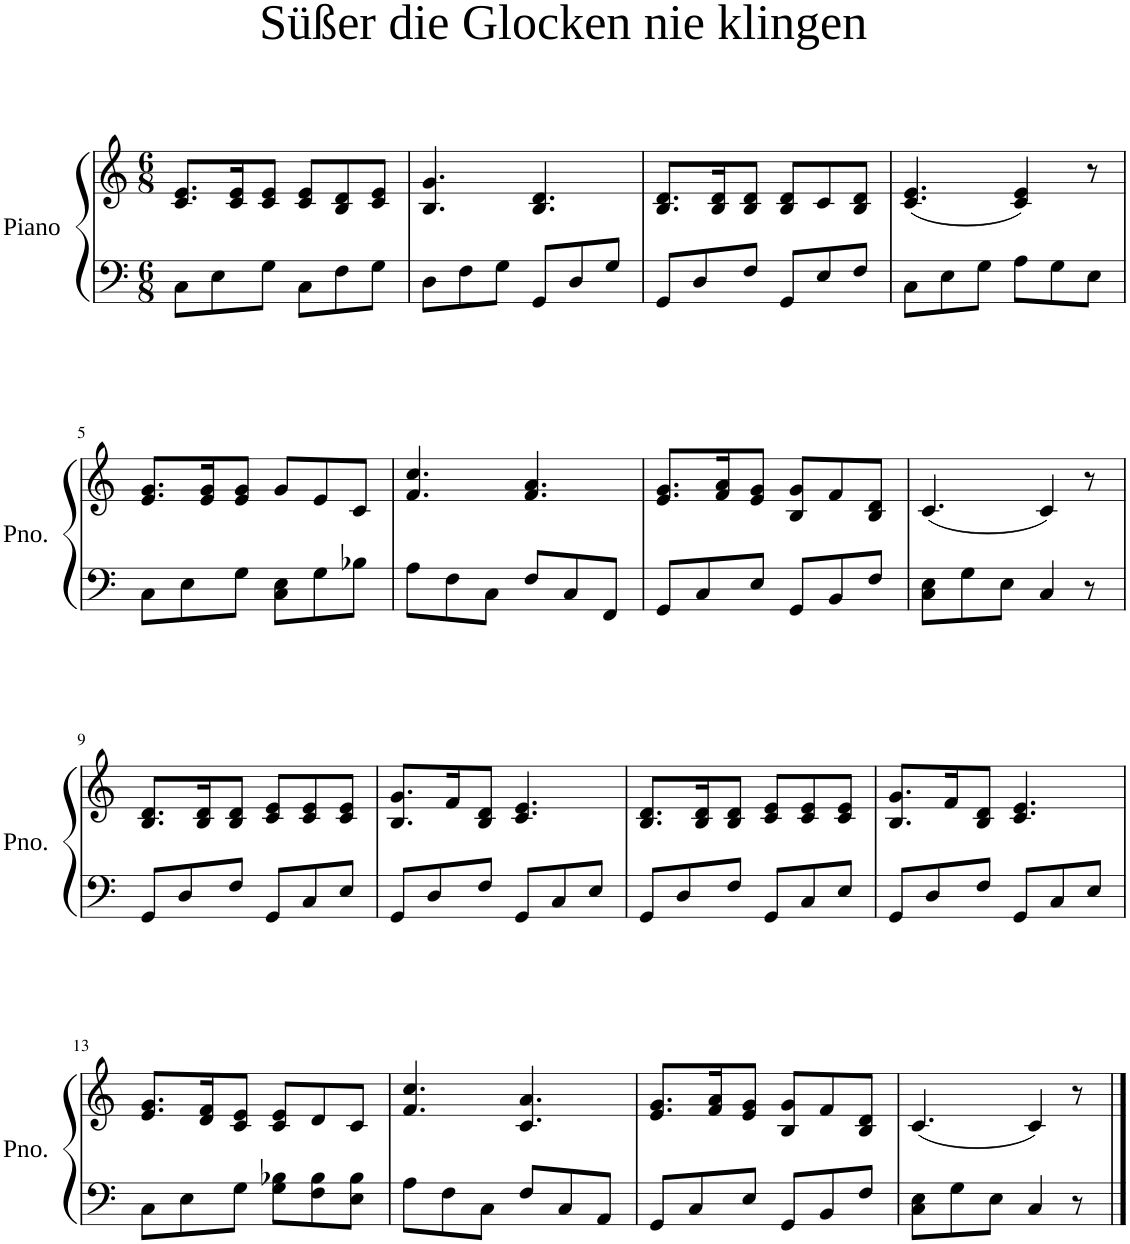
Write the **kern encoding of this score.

**kern	**kern
*part1	*part1
*staff2	*staff1
*I"Piano	*
*I'Pno.	*
*clefF4	*clefG2
*k[]	*k[]
*M6/8	*M6/8
=1	=1
8C\L	8.c/ 8.e/L
8E\	.
.	16c/ 16e/K
8G\J	8c/ 8e/J
8C\L	8c/ 8e/L
8F\	8B/ 8d/
8G\J	8c/ 8e/J
=2	=2
8D\L	4.B/ 4.g/
8F\	.
8G\J	.
8GG/L	4.B/ 4.d/
8D/	.
8G/J	.
=3	=3
8GG/L	8.B/ 8.d/L
8D/	.
.	16B/ 16d/K
8F/J	8B/ 8d/J
8GG/L	8B/ 8d/L
8E/	8c/
8F/J	8B/ 8d/J
=4	=4
8C\L	(4.c/ 4.e/
8E\	.
8G\J	.
8A\L	4c/ 4e/)
8G\	.
8E\J	8r
!!LO:LB:g=z
=5	=5
8C\L	8.e/ 8.g/L
8E\	.
.	16e/ 16g/K
8G\J	8e/ 8g/J
8C\ 8E\L	8g/L
8G\	8e/
8B-X\J	8c/J
=6	=6
8A\L	4.f/ 4.cc/
8F\	.
8C\J	.
8F/L	4.f/ 4.a/
8C/	.
8FF/J	.
=7	=7
8GG/L	8.e/ 8.g/L
8C/	.
.	16f/ 16a/K
8E/J	8e/ 8g/J
8GG/L	8B/ 8g/L
8BB/	8f/
8F/J	8B/ 8d/J
=8	=8
8C\ 8E\L	(4.c/
8G\	.
8E\J	.
4C/	4c/)
8r	8r
!!LO:LB:g=z
=9	=9
8GG/L	8.B/ 8.d/L
8D/	.
.	16B/ 16d/K
8F/J	8B/ 8d/J
8GG/L	8c/ 8e/L
8C/	8c/ 8e/
8E/J	8c/ 8e/J
=10	=10
8GG/L	8.B/ 8.g/L
8D/	.
.	16f/K
8F/J	8B/ 8d/J
8GG/L	4.c/ 4.e/
8C/	.
8E/J	.
=11	=11
8GG/L	8.B/ 8.d/L
8D/	.
.	16B/ 16d/K
8F/J	8B/ 8d/J
8GG/L	8c/ 8e/L
8C/	8c/ 8e/
8E/J	8c/ 8e/J
=12	=12
8GG/L	8.B/ 8.g/L
8D/	.
.	16f/K
8F/J	8B/ 8d/J
8GG/L	4.c/ 4.e/
8C/	.
8E/J	.
!!LO:LB:g=z
=13	=13
8C\L	8.e/ 8.g/L
8E\	.
.	16d/ 16f/K
8G\J	8c/ 8e/J
8G\ 8B-X\L	8c/ 8e/L
8F\ 8B-\	8d/
8E\ 8B-\J	8c/J
=14	=14
8A\L	4.f/ 4.cc/
8F\	.
8C\J	.
8F/L	4.c/ 4.a/
8C/	.
8AA/J	.
=15	=15
8GG/L	8.e/ 8.g/L
8C/	.
.	16f/ 16a/K
8E/J	8e/ 8g/J
8GG/L	8B/ 8g/L
8BB/	8f/
8F/J	8B/ 8d/J
=16	=16
8C\ 8E\L	(4.c/
8G\	.
8E\J	.
4C/	4c/)
8r	8r
==	==
*-	*-
